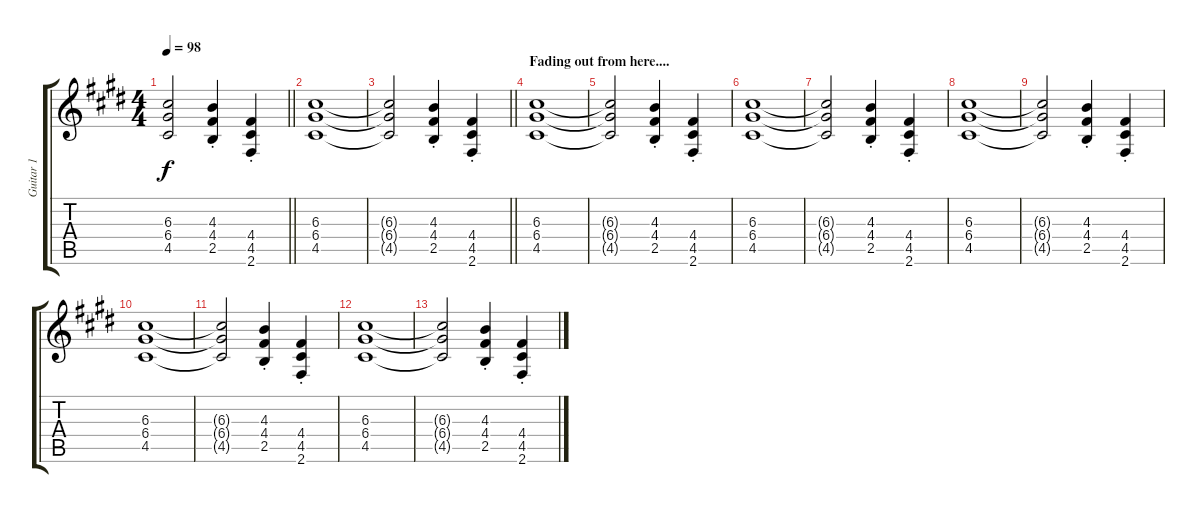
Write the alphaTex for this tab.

\track ("Guitar 1" "Guitar 1") {instrument overdrivenguitar}
\staff {score tabs}
\tuning (E4 B3 G3 D3 A2 E2) {hide}
\ts (4 4)
\tempo 98
\clef g2
\barLineRight lightlight
\ks c#minor
(6.3{t} 6.4{t} 4.5{t}).2{dy f} (4.3{st} 4.4{st} 2.5{st}).4 (4.4{st} 4.5{st} 2.6{st}).4 |
(6.3 6.4 4.5).1 |
\barLineRight lightlight
(6.3{t} 6.4{t} 4.5{t}).2 (4.3{st} 4.4{st} 2.5{st}).4 (4.4{st} 4.5{st} 2.6{st}).4 |
\section ("" "Fading out from here....")
(6.3 6.4 4.5).1 |
(6.3{t} 6.4{t} 4.5{t}).2 (4.3{st} 4.4{st} 2.5{st}).4 (4.4{st} 4.5{st} 2.6{st}).4 |
(6.3 6.4 4.5).1 |
(6.3{t} 6.4{t} 4.5{t}).2 (4.3{st} 4.4{st} 2.5{st}).4 (4.4{st} 4.5{st} 2.6{st}).4 |
(6.3 6.4 4.5).1 |
(6.3{t} 6.4{t} 4.5{t}).2 (4.3{st} 4.4{st} 2.5{st}).4 (4.4{st} 4.5{st} 2.6{st}).4 |
(6.3 6.4 4.5).1 |
(6.3{t} 6.4{t} 4.5{t}).2 (4.3{st} 4.4{st} 2.5{st}).4 (4.4{st} 4.5{st} 2.6{st}).4 |
(6.3 6.4 4.5).1 |
(6.3{t} 6.4{t} 4.5{t}).2 (4.3{st} 4.4{st} 2.5{st}).4 (4.4{st} 4.5{st} 2.6{st}).4
